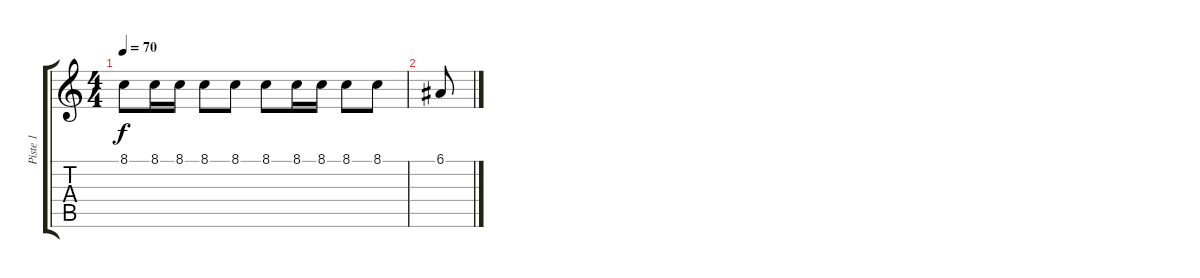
\track ("Piste 1" "Piste 1") {instrument acousticgrandpiano}
\staff {score tabs}
\tuning (E4 B3 G3 D3 A2 E2) {hide}
\ts (4 4)
\tempo 70
\clef g2
\ks c
8.1.8{dy f} 8.1.16 8.1.16 8.1.8 8.1.8 8.1.8 8.1.16 8.1.16 8.1.8 8.1.8 |
6.1.8
